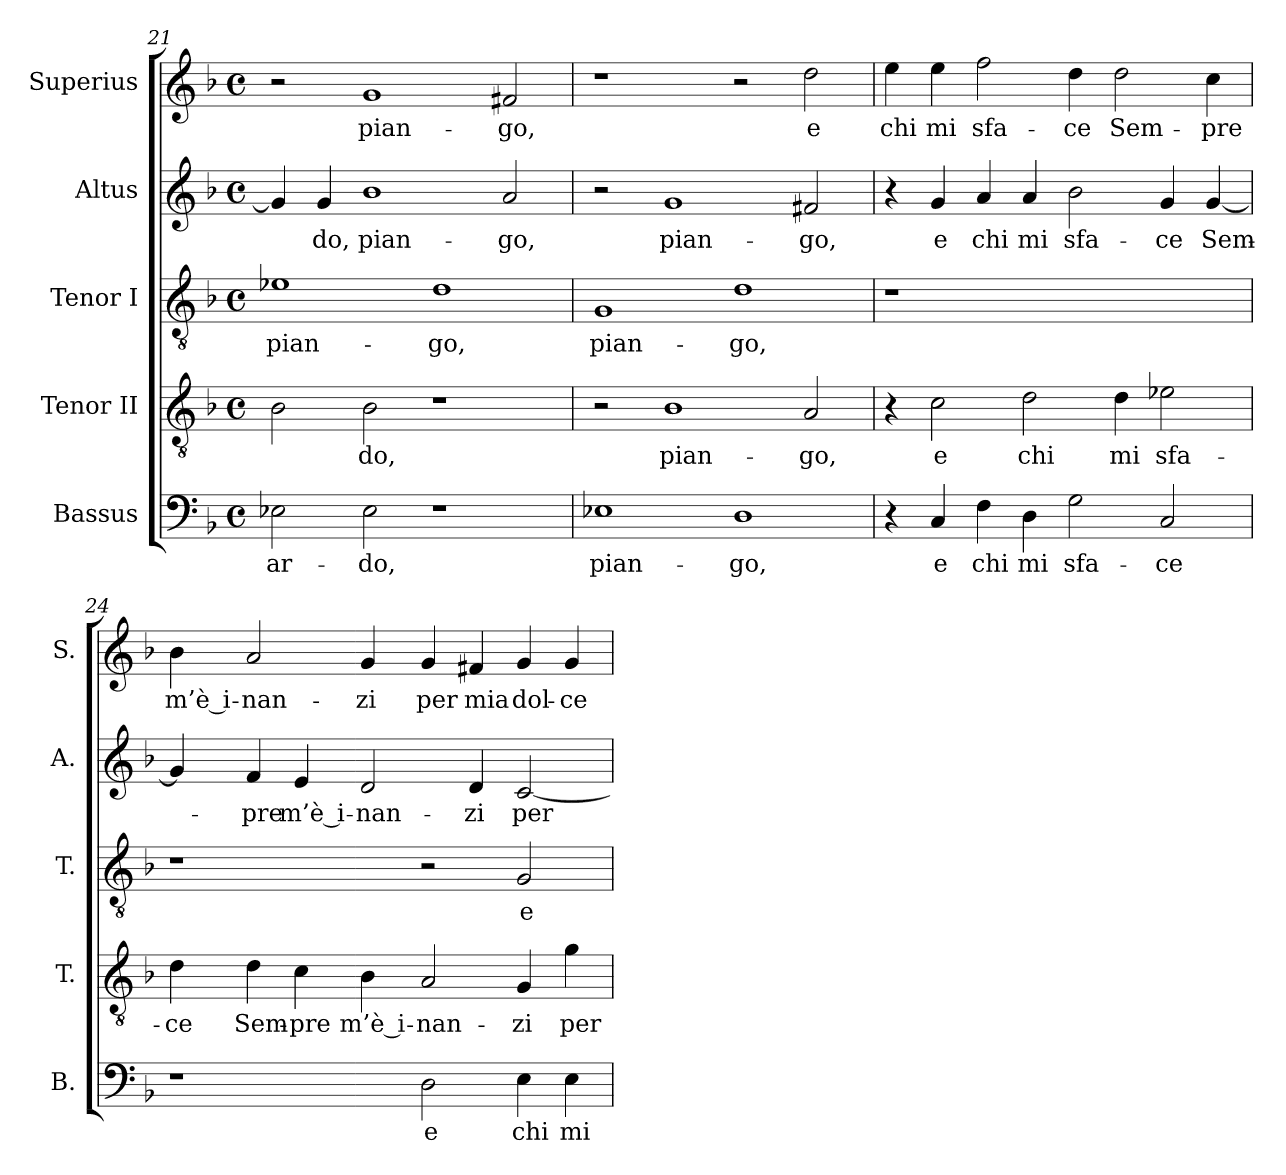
**kern	**text	**kern	**text	**kern	**text	**kern	**text	**kern	**text
*part5	*part5	*part4	*part4	*part3	*part3	*part2	*part2	*part1	*part1
*staff5	*staff5	*staff4	*staff4	*staff3	*staff3	*staff2	*staff2	*staff1	*staff1
*I"Bassus	*	*I"Tenor II	*	*I"Tenor I	*	*I"Altus	*	*I"Superius	*
*I'B.	*	*I'T.	*	*I'T.	*	*I'A.	*	*I'S.	*
!!LO:PB:g=z
*clefF4	*	*clefGv2	*	*clefGv2	*	*clefG2	*	*clefG2	*
*	*	*ITrd7c12	*	*ITrd7c12	*	*	*	*	*
*k[b-]	*	*k[b-]	*	*k[b-]	*	*k[b-]	*	*k[b-]	*
*F:	*	*F:	*	*F:	*	*F:	*	*F:	*
*M4/4	*	*M4/4	*	*M4/4	*	*M4/4	*	*M4/4	*
*met(c)	*	*met(c)	*	*met(c)	*	*met(c)	*	*met(c)	*
=21	=21	=21	=21	=21	=21	=21	=21	=21	=21
!	!LO:LY:b:color=#000000	!	!	!	!	!	!	!	!
!	!	!	!	!	!LO:LY:b:color=#000000	!	!	!	!
2E-Xi\	ar-	2BB-i\	.	1E-Xi	pian-	4gi/]	.	2r	.
!	!	!	!	!	!	!	!LO:LY:b:color=#000000	!	!
.	.	.	.	.	.	4gi/	-do,	.	.
!	!LO:LY:b:color=#000000	!	!	!	!	!	!	!	!
!	!	!	!LO:LY:b:color=#000000	!	!	!	!	!	!
!	!	!	!	!	!	!	!LO:LY:b:color=#000000	!	!
!	!	!	!	!	!	!	!	!	!LO:LY:b:color=#000000
2E-i\	-do,	2BB-i\	-do,	.	.	1b-i	pian-	1gi	pian-
!	!	!	!	!	!LO:LY:b:color=#000000	!	!	!	!
1r	.	1r	.	1Di	-go,	.	.	.	.
!	!	!	!	!	!	!	!LO:LY:b:color=#000000	!	!
!	!	!	!	!	!	!	!	!	!LO:LY:b:color=#000000
.	.	.	.	.	.	2ai/	-go,	2f#Xi/	-go,
=22	=22	=22	=22	=22	=22	=22	=22	=22	=22
!	!LO:LY:b:color=#000000	!	!	!	!	!	!	!	!
!	!	!	!	!	!LO:LY:b:color=#000000	!	!	!	!
1E-Xi	pian-	2r	.	1GGi	pian-	2r	.	1r	.
!	!	!	!LO:LY:b:color=#000000	!	!	!	!	!	!
!	!	!	!	!	!	!	!LO:LY:b:color=#000000	!	!
.	.	1BB-i	pian-	.	.	1gi	pian-	.	.
!	!LO:LY:b:color=#000000	!	!	!	!	!	!	!	!
!	!	!	!	!	!LO:LY:b:color=#000000	!	!	!	!
1Di	-go,	.	.	1Di	-go,	.	.	2r	.
!	!	!	!LO:LY:b:color=#000000	!	!	!	!	!	!
!	!	!	!	!	!	!	!LO:LY:b:color=#000000	!	!
!	!	!	!	!	!	!	!	!	!LO:LY:b:color=#000000
.	.	2AAi/	-go,	.	.	2f#Xi/	-go,	2ddi\	e
=23	=23	=23	=23	=23	=23	=23	=23	=23	=23
!	!	!	!	!LO:N:vis=1	!	!	!	!	!
!	!	!	!	!	!	!	!	!	!LO:LY:b:color=#000000
4r	.	4r	.	1r	.	4r	.	4eei\	chi
!	!LO:LY:b:color=#000000	!	!	!	!	!	!	!	!
!	!	!	!LO:LY:b:color=#000000	!	!	!	!	!	!
!	!	!	!	!	!	!	!LO:LY:b:color=#000000	!	!
!	!	!	!	!	!	!	!	!	!LO:LY:b:color=#000000
4Ci/	e	2Ci\	e	.	.	4gi/	e	4eei\	mi
!	!LO:LY:b:color=#000000	!	!	!	!	!	!	!	!
!	!	!	!	!	!	!	!LO:LY:b:color=#000000	!	!
!	!	!	!	!	!	!	!	!	!LO:LY:b:color=#000000
4Fi\	chi	.	.	.	.	4ai/	chi	2ffi\	sfa-
!	!LO:LY:b:color=#000000	!	!	!	!	!	!	!	!
!	!	!	!LO:LY:b:color=#000000	!	!	!	!	!	!
!	!	!	!	!	!	!	!LO:LY:b:color=#000000	!	!
4Di\	mi	2Di\	chi	.	.	4ai/	mi	.	.
!	!LO:LY:b:color=#000000	!	!	!	!	!	!	!	!
!	!	!	!	!	!	!	!LO:LY:b:color=#000000	!	!
!	!	!	!	!	!	!	!	!	!LO:LY:b:color=#000000
2Gi\	sfa-	.	.	1ryy	.	2b-i\	sfa-	4ddi\	-ce
!	!	!	!LO:LY:b:color=#000000	!	!	!	!	!	!
!	!	!	!	!	!	!	!	!	!LO:LY:b:color=#000000
.	.	4Di\	mi	.	.	.	.	2ddi\	Sem-
!	!LO:LY:b:color=#000000	!	!	!	!	!	!	!	!
!	!	!	!LO:LY:b:color=#000000	!	!	!	!	!	!
!	!	!	!	!	!	!	!LO:LY:b:color=#000000	!	!
2Ci/	-ce	2E-Xi\	sfa-	.	.	4gi/	-ce	.	.
!	!	!	!	!	!	!	!LO:LY:b:color=#000000	!	!
!	!	!	!	!	!	!	!	!	!LO:LY:b:color=#000000
.	.	.	.	.	.	[<4gi/	Sem-	4cci\	-pre
=24	=24	=24	=24	=24	=24	=24	=24	=24	=24
!	!	!	!LO:LY:b:color=#000000	!	!	!	!	!	!
!	!	!	!	!	!	!	!	!	!LO:LY:b:color=#000000
1r	.	4Di\	-ce	1r	.	4gi/]	.	4b-i\	m’è i-
!	!	!	!LO:LY:b:color=#000000	!	!	!	!	!	!
!	!	!	!	!	!	!	!LO:LY:b:color=#000000	!	!
!	!	!	!	!	!	!	!	!	!LO:LY:b:color=#000000
.	.	4Di\	Sem-	.	.	4fi/	-pre	2ai/	-nan-
!	!	!	!LO:LY:b:color=#000000	!	!	!	!	!	!
!	!	!	!	!	!	!	!LO:LY:b:color=#000000	!	!
.	.	4Ci\	-pre	.	.	4ei/	m’è i-	.	.
!	!	!	!LO:LY:b:color=#000000	!	!	!	!	!	!
!	!	!	!	!	!	!	!LO:LY:b:color=#000000	!	!
!	!	!	!	!	!	!	!	!	!LO:LY:b:color=#000000
.	.	4BB-i\	m’è i-	.	.	2di/	-nan-	4gi/	-zi
!	!LO:LY:b:color=#000000	!	!	!	!	!	!	!	!
!	!	!	!LO:LY:b:color=#000000	!	!	!	!	!	!
!	!	!	!	!	!	!	!	!	!LO:LY:b:color=#000000
2Di\	e	2AAi/	-nan-	2r	.	.	.	4gi/	per
!	!	!	!	!	!	!	!LO:LY:b:color=#000000	!	!
!	!	!	!	!	!	!	!	!	!LO:LY:b:color=#000000
.	.	.	.	.	.	4di/	-zi	4f#Xi/	mia
!	!LO:LY:b:color=#000000	!	!	!	!	!	!	!	!
!	!	!	!LO:LY:b:color=#000000	!	!	!	!	!	!
!	!	!	!	!	!LO:LY:b:color=#000000	!	!	!	!
!	!	!	!	!	!	!	!LO:LY:b:color=#000000	!	!
!	!	!	!	!	!	!	!	!	!LO:LY:b:color=#000000
4Ei\	chi	4GGi/	-zi	2GGi/	e	[<2ci/	per	4gi/	dol-
!	!LO:LY:b:color=#000000	!	!	!	!	!	!	!	!
!	!	!	!LO:LY:b:color=#000000	!	!	!	!	!	!
!	!	!	!	!	!	!	!	!	!LO:LY:b:color=#000000
4Ei\	mi	4Gi\	per	.	.	.	.	4gi/	-ce
=	=	=	=	=	=	=	=	=	=
*-	*-	*-	*-	*-	*-	*-	*-	*-	*-
